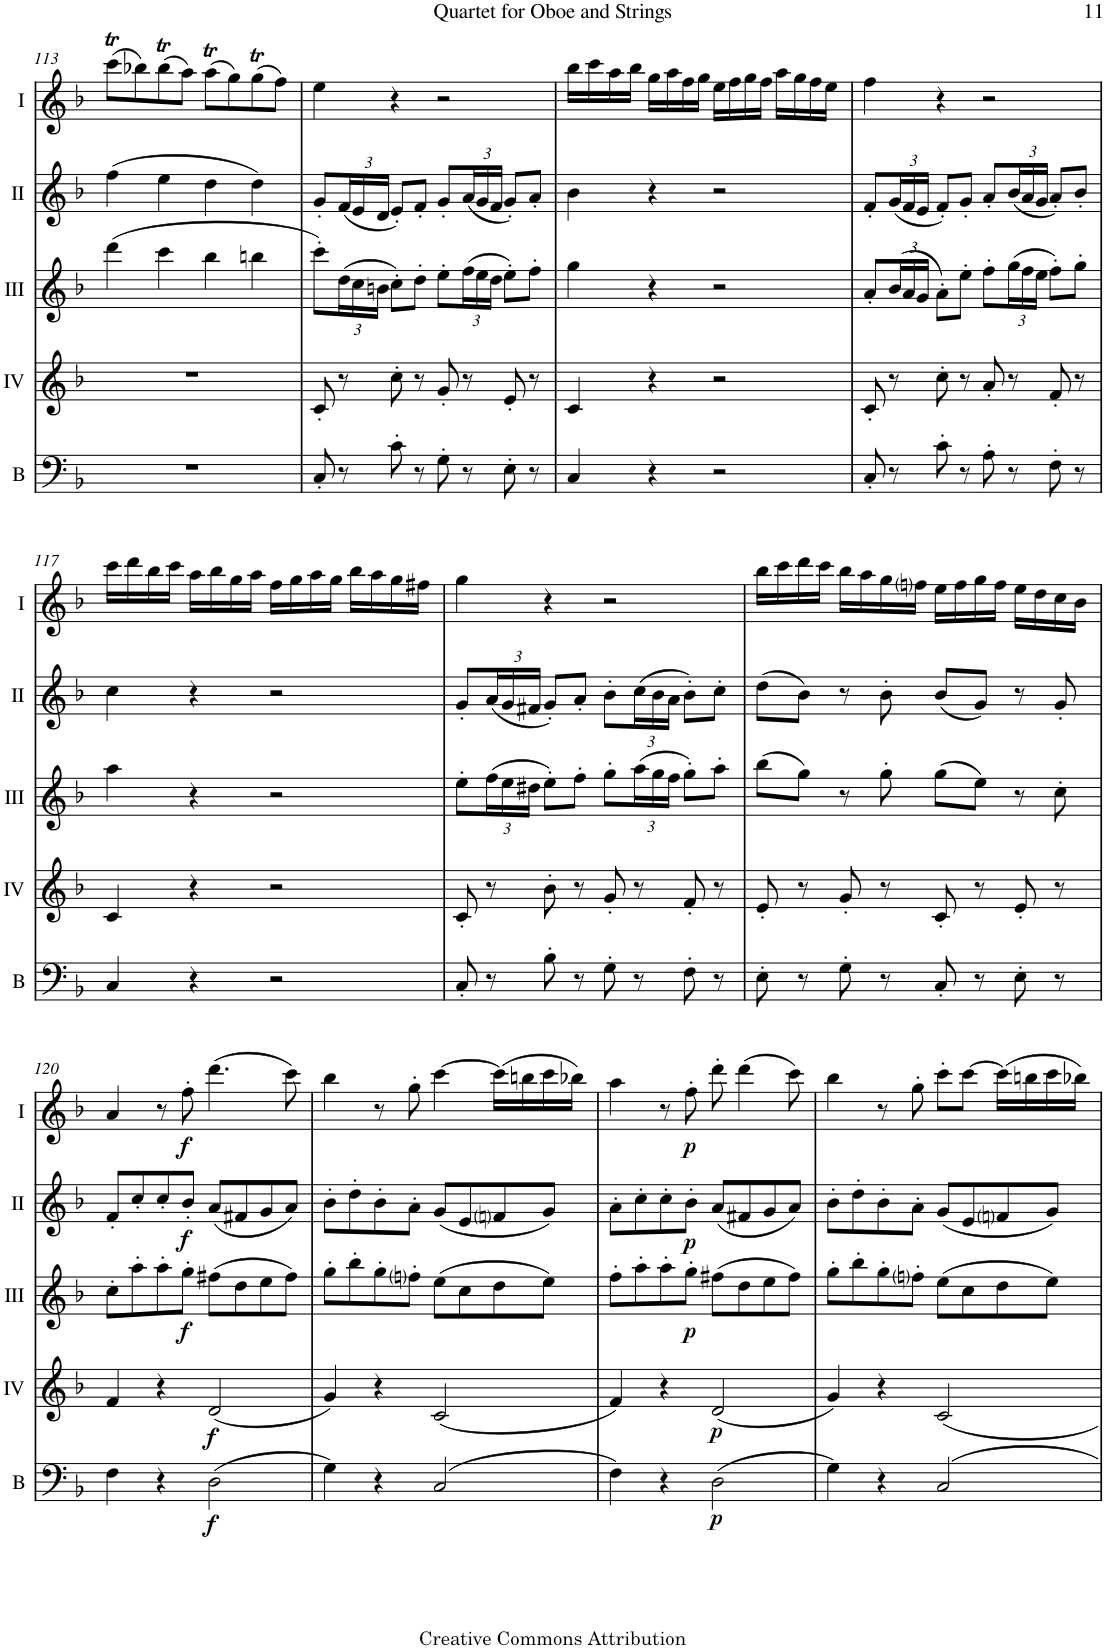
**kern	**dynam	**kern	**dynam	**kern	**dynam	**kern	**dynam	**kern	**dynam
*part5	*part5	*part4	*part4	*part3	*part3	*part2	*part2	*part1	*part1
*staff5	*staff5	*staff4	*staff4	*staff3	*staff3	*staff2	*staff2	*staff1	*staff1
*I"Bass	*	*I"Acc. 4	*	*I"Acc. 3	*	*I"Acc. 2	*	*I"Acc. 1	*
*I'B	*	*	*	*	*	*	*	*	*
!!LO:PB:g=z
*clefF4	*	*clefG2	*	*clefG2	*	*clefG2	*	*clefG2	*
*Trd7c12	*	*Trd7c12	*	*Trd7c12	*	*	*	*	*
*k[b-]	*	*k[b-]	*	*k[b-]	*	*k[b-]	*	*k[b-]	*
*M4/4	*	*M4/4	*	*M4/4	*	*M4/4	*	*M4/4	*
*met(c)	*	*met(c)	*	*met(c)	*	*met(c)	*	*met(c)	*
=113	=113	=113	=113	=113	=113	=113	=113	=113	=113
1r	.	1r	.	(4ddd\	.	(4ff\	.	(8cccT\L	.
.	.	.	.	.	.	.	.	8bb-X\)	.
.	.	.	.	4ccc\	.	4ee\	.	(8bb-T\	.
.	.	.	.	.	.	.	.	8aa\J)	.
.	.	.	.	4bb-\	.	4dd\	.	(8aat\L	.
.	.	.	.	.	.	.	.	8gg\)	.
.	.	.	.	4bbn\	.	4dd\)	.	(8ggT\	.
.	.	.	.	.	.	.	.	8ff\J)	.
=114	=114	=114	=114	=114	=114	=114	=114	=114	=114
8C'/	.	8c'/	.	8ccc'\L)	.	8g'/L	.	4ee\	.
*	*	*	*	*Xbrackettup	*	*Xbrackettup	*	*	*
8r	.	8r	.	(24dd\L	.	(24f/L	.	.	.
.	.	.	.	24cc\	.	24e/	.	.	.
.	.	.	.	24bn\JJ	.	24d/JJ	.	.	.
8c'\	.	8cc'\	.	8cc'\L)	.	8e'/L)	.	4r	.
8r	.	8r	.	8dd'\J	.	8f'/J	.	.	.
8G'\	.	8g'/	.	8ee'\L	.	8g'/L	.	2r	.
8r	.	8r	.	(24ff\L	.	(24a/L	.	.	.
.	.	.	.	24ee\	.	24g/	.	.	.
.	.	.	.	24dd\JJ	.	24f/JJ	.	.	.
8E'\	.	8e'/	.	8ee'\L)	.	8g'/L)	.	.	.
8r	.	8r	.	8ff'\J	.	8a'/J	.	.	.
=115	=115	=115	=115	=115	=115	=115	=115	=115	=115
4C/	.	4c/	.	4gg\	.	4b-\	.	16bb-\LL	.
.	.	.	.	.	.	.	.	16ccc\	.
.	.	.	.	.	.	.	.	16aa\	.
.	.	.	.	.	.	.	.	16bb-\JJ	.
4r	.	4r	.	4r	.	4r	.	16gg\LL	.
.	.	.	.	.	.	.	.	16aa\	.
.	.	.	.	.	.	.	.	16ff\	.
.	.	.	.	.	.	.	.	16gg\JJ	.
2r	.	2r	.	2r	.	2r	.	16ee\LL	.
.	.	.	.	.	.	.	.	16ff\	.
.	.	.	.	.	.	.	.	16gg\	.
.	.	.	.	.	.	.	.	16ff\JJ	.
.	.	.	.	.	.	.	.	16aa\LL	.
.	.	.	.	.	.	.	.	16gg\	.
.	.	.	.	.	.	.	.	16ff\	.
.	.	.	.	.	.	.	.	16ee\JJ	.
=116	=116	=116	=116	=116	=116	=116	=116	=116	=116
8C'/	.	8c'/	.	8a'/L	.	8f'/L	.	4ff\	.
8r	.	8r	.	(24b-/L	.	(24g/L	.	.	.
.	.	.	.	24a/	.	24f/	.	.	.
.	.	.	.	24g/JJ	.	24e/JJ	.	.	.
8c'\	.	8cc'\	.	8a'\L)	.	8f'/L)	.	4r	.
8r	.	8r	.	8ee'\J	.	8g'/J	.	.	.
8A'\	.	8a'/	.	8ff'\L	.	8a'/L	.	2r	.
8r	.	8r	.	(24gg\L	.	(24b-/L	.	.	.
.	.	.	.	24ff\	.	24a/	.	.	.
.	.	.	.	24ee\JJ	.	24g/JJ	.	.	.
8F'\	.	8f'/	.	8ff'\L)	.	8a'/L)	.	.	.
8r	.	8r	.	8gg'\J	.	8b-'/J	.	.	.
!!LO:LB:g=z
=117	=117	=117	=117	=117	=117	=117	=117	=117	=117
4C/	.	4c/	.	4aa\	.	4cc\	.	16ccc\LL	.
.	.	.	.	.	.	.	.	16ddd\	.
.	.	.	.	.	.	.	.	16bb-\	.
.	.	.	.	.	.	.	.	16ccc\JJ	.
4r	.	4r	.	4r	.	4r	.	16aa\LL	.
.	.	.	.	.	.	.	.	16bb-\	.
.	.	.	.	.	.	.	.	16gg\	.
.	.	.	.	.	.	.	.	16aa\JJ	.
2r	.	2r	.	2r	.	2r	.	16ff\LL	.
.	.	.	.	.	.	.	.	16gg\	.
.	.	.	.	.	.	.	.	16aa\	.
.	.	.	.	.	.	.	.	16gg\JJ	.
.	.	.	.	.	.	.	.	16bb-\LL	.
.	.	.	.	.	.	.	.	16aa\	.
.	.	.	.	.	.	.	.	16gg\	.
.	.	.	.	.	.	.	.	16ff#X\JJ	.
=118	=118	=118	=118	=118	=118	=118	=118	=118	=118
8C'/	.	8c'/	.	8ee'\L	.	8g'/L	.	4gg\	.
8r	.	8r	.	(24ff\L	.	(24a/L	.	.	.
.	.	.	.	24ee\	.	24g/	.	.	.
.	.	.	.	24dd#X\JJ	.	24f#X/JJ	.	.	.
8B-'\	.	8b-'\	.	8ee'\L)	.	8g'/L)	.	4r	.
8r	.	8r	.	8ff'\J	.	8a'/J	.	.	.
8G'\	.	8g'/	.	8gg'\L	.	8b-'\L	.	2r	.
8r	.	8r	.	(24aa\L	.	(24cc\L	.	.	.
.	.	.	.	24gg\	.	24b-\	.	.	.
.	.	.	.	24ff\JJ	.	24a\JJ	.	.	.
8F'\	.	8f'/	.	8gg'\L)	.	8b-'\L)	.	.	.
8r	.	8r	.	8aa'\J	.	8cc'\J	.	.	.
=119	=119	=119	=119	=119	=119	=119	=119	=119	=119
8E'\	.	8e'/	.	(8bb-\L	.	(8dd\L	.	16bb-\LL	.
.	.	.	.	.	.	.	.	16ccc\	.
8r	.	8r	.	8gg\J)	.	8b-\J)	.	16ddd\	.
.	.	.	.	.	.	.	.	16ccc\JJ	.
8G'\	.	8g'/	.	8r	.	8r	.	16bb-\LL	.
.	.	.	.	.	.	.	.	16aa\	.
8r	.	8r	.	8gg'\	.	8b-'\	.	16gg\	.
.	.	.	.	.	.	.	.	16ffni\JJ	.
8C'/	.	8c'/	.	(8gg\L	.	(8b-/L	.	16ee\LL	.
.	.	.	.	.	.	.	.	16ff\	.
8r	.	8r	.	8ee\J)	.	8g/J)	.	16gg\	.
.	.	.	.	.	.	.	.	16ff\JJ	.
8E'\	.	8e'/	.	8r	.	8r	.	16ee\LL	.
.	.	.	.	.	.	.	.	16dd\	.
8r	.	8r	.	8cc'\	.	8g'/	.	16cc\	.
.	.	.	.	.	.	.	.	16b-\JJ	.
!!LO:LB:g=z
=120	=120	=120	=120	=120	=120	=120	=120	=120	=120
4F\	.	4f/	.	8cc'\L	.	8f'/L	.	4a/	.
.	.	.	.	8aa'\	.	8cc'/	.	.	.
4r	.	4r	.	8aa'\	.	8cc'/	.	8r	.
!	!	!	!	!	!LO:DY:b	!	!LO:DY:b	!	!LO:DY:b
.	.	.	.	8gg'\J	f	8b-'/J	f	8ff'\	f
!	!LO:DY:b	!	!LO:DY:b	!	!	!	!	!	!
(2D\	f	(2d/	f	(8ff#X\L	.	(8a/L	.	(4.ddd\	.
.	.	.	.	8dd\	.	8f#X/	.	.	.
.	.	.	.	8ee\	.	8g/	.	.	.
.	.	.	.	8ff#\J)	.	8a/J)	.	8ccc\)	.
=121	=121	=121	=121	=121	=121	=121	=121	=121	=121
4G\)	.	4g/)	.	8gg'\L	.	8b-'\L	.	4bb-\	.
.	.	.	.	8bb-'\	.	8dd'\	.	.	.
4r	.	4r	.	8gg'\	.	8b-'\	.	8r	.
.	.	.	.	8ffni'\J	.	8a'\J	.	8gg'\	.
(2C/	.	(2c/	.	(8ee\L	.	(8g/L	.	[4ccc\	.
.	.	.	.	8cc\	.	8e/	.	.	.
.	.	.	.	8dd\	.	8fni/	.	(16ccc\LL]	.
.	.	.	.	.	.	.	.	16bbn\	.
.	.	.	.	8ee\J)	.	8g/J)	.	16ccc\	.
.	.	.	.	.	.	.	.	16bb-X\JJ)	.
=122	=122	=122	=122	=122	=122	=122	=122	=122	=122
4F\)	.	4f/)	.	8ff'\L	.	8a'\L	.	4aa\	.
.	.	.	.	8aa'\	.	8cc'\	.	.	.
4r	.	4r	.	8aa'\	.	8cc'\	.	8r	.
!	!	!	!	!	!LO:DY:b	!	!LO:DY:b	!	!LO:DY:b
.	.	.	.	8gg'\J	p	8b-'\J	p	8ff'\	p
!	!LO:DY:b	!	!LO:DY:b	!	!	!	!	!	!
(2D\	p	(2d/	p	(8ff#X\L	.	(8a/L	.	8ddd'\	.
.	.	.	.	8dd\	.	8f#X/	.	(4ddd\	.
.	.	.	.	8ee\	.	8g/	.	.	.
.	.	.	.	8ff#\J)	.	8a/J)	.	8ccc\)	.
=123	=123	=123	=123	=123	=123	=123	=123	=123	=123
4G\)	.	4g/)	.	8gg'\L	.	8b-'\L	.	4bb-\	.
.	.	.	.	8bb-'\	.	8dd'\	.	.	.
4r	.	4r	.	8gg'\	.	8b-'\	.	8r	.
.	.	.	.	8ffni'\J	.	8a'\J	.	8gg'\	.
2C/	.	2c/	.	(8ee\L	.	(8g/L	.	8ccc'\L	.
.	.	.	.	8cc\	.	8e/	.	[8ccc\J	.
.	.	.	.	8dd\	.	8fni/	.	(16ccc\LL]	.
.	.	.	.	.	.	.	.	16bbn\	.
.	.	.	.	8ee\J)	.	8g/J)	.	16ccc\	.
.	.	.	.	.	.	.	.	16bb-X\JJ)	.
=	=	=	=	=	=	=	=	=	=
*-	*-	*-	*-	*-	*-	*-	*-	*-	*-
